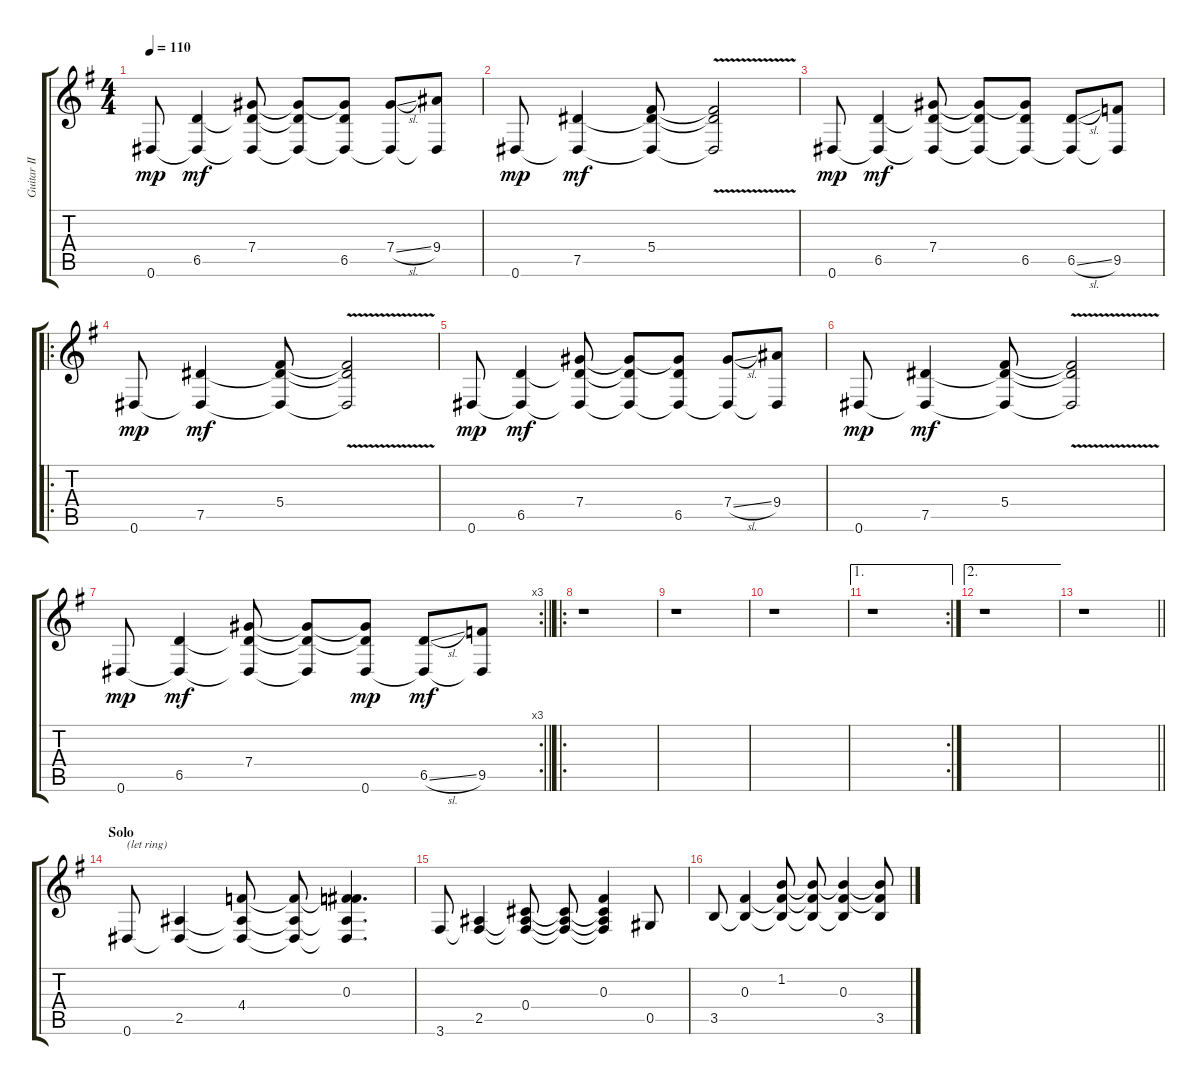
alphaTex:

\track ("Guitar II" "Guitar II") {instrument distortionguitar}
\staff {score tabs}
\tuning (Eb4 Bb3 Gb3 Db3 Ab2 Eb2) {hide}
\ts (4 4)
\tempo 110
\clef g2
\ks eminor
0.6.8{dy mp} (6.5 0.6{t}).4{dy mf} (7.4 6.5{t} 0.6{t}).8 (7.4{t} 6.5{t} 0.6{t}).8 (7.4{t} 6.5 0.6{t}).8 (7.4{sl} 0.6{t}).8 (9.4 0.6{t}).8 |
0.6.8{dy mp} (7.5 0.6{t}).4{dy mf} (5.4 7.5{t} 0.6{t}).8 (5.4{v t} 7.5{t} 0.6{t}).2 |
0.6.8{dy mp} (6.5 0.6{t}).4{dy mf} (7.4 6.5{t} 0.6{t}).8 (7.4{t} 6.5{t} 0.6{t}).8 (7.4{t} 6.5 0.6{t}).8 (6.5{sl} 0.6{t}).8 (9.5 0.6{t}).8 |
\ro
0.6.8{dy mp} (7.5 0.6{t}).4{dy mf} (5.4 7.5{t} 0.6{t}).8 (5.4{v t} 7.5{t} 0.6{t}).2 |
0.6.8{dy mp} (6.5 0.6{t}).4{dy mf} (7.4 6.5{t} 0.6{t}).8 (7.4{t} 6.5{t} 0.6{t}).8 (7.4{t} 6.5 0.6{t}).8 (7.4{sl} 0.6{t}).8 (9.4 0.6{t}).8 |
0.6.8{dy mp} (7.5 0.6{t}).4{dy mf} (5.4 7.5{t} 0.6{t}).8 (5.4{v t} 7.5{t} 0.6{t}).2 |
\rc 3
\barLineRight lightlight
0.6.8{dy mp} (6.5 0.6{t}).4{dy mf} (7.4 6.5{t} 0.6{t}).8 (7.4{t} 6.5{t} 0.6{t}).8 (7.4{t} 6.5{t} 0.6).8{dy mp} (6.5{sl} 0.6{t}).8{dy mf} (9.5 0.6{t}).8 |
\ro
\section ("" "")
r.1 |
r.1 |
r.1 |
\ae 1
\rc 2
r.1 |
\ae 2
r.1 |
\barLineRight lightlight
r.1 |
\section ("" "Solo")
0.6.8{txt "(let ring)" volume 12 balance 10} (2.5 0.6{t}).4 (4.4 2.5{t} 0.6{t}).8 (4.4{t} 2.5{t} 0.6{t}).8 (0.3 4.4{t} 2.5{t} 0.6{t}).4{d} |
3.6.8 (2.5 3.6{t}).4 (0.4 2.5{t} 3.6{t}).8 (0.4{t} 2.5{t} 3.6{t}).8 (0.3 0.4{t} 2.5{t} 3.6{t}).4 0.5.8 |
3.5.8 (0.3 3.5{t}).4 (1.2 0.3{t} 3.5{t}).8 (1.2{t} 0.3{t} 3.5{t}).8 (1.2{t} 0.3 3.5{t}).4 (1.2{t} 0.3{t} 3.5).8
